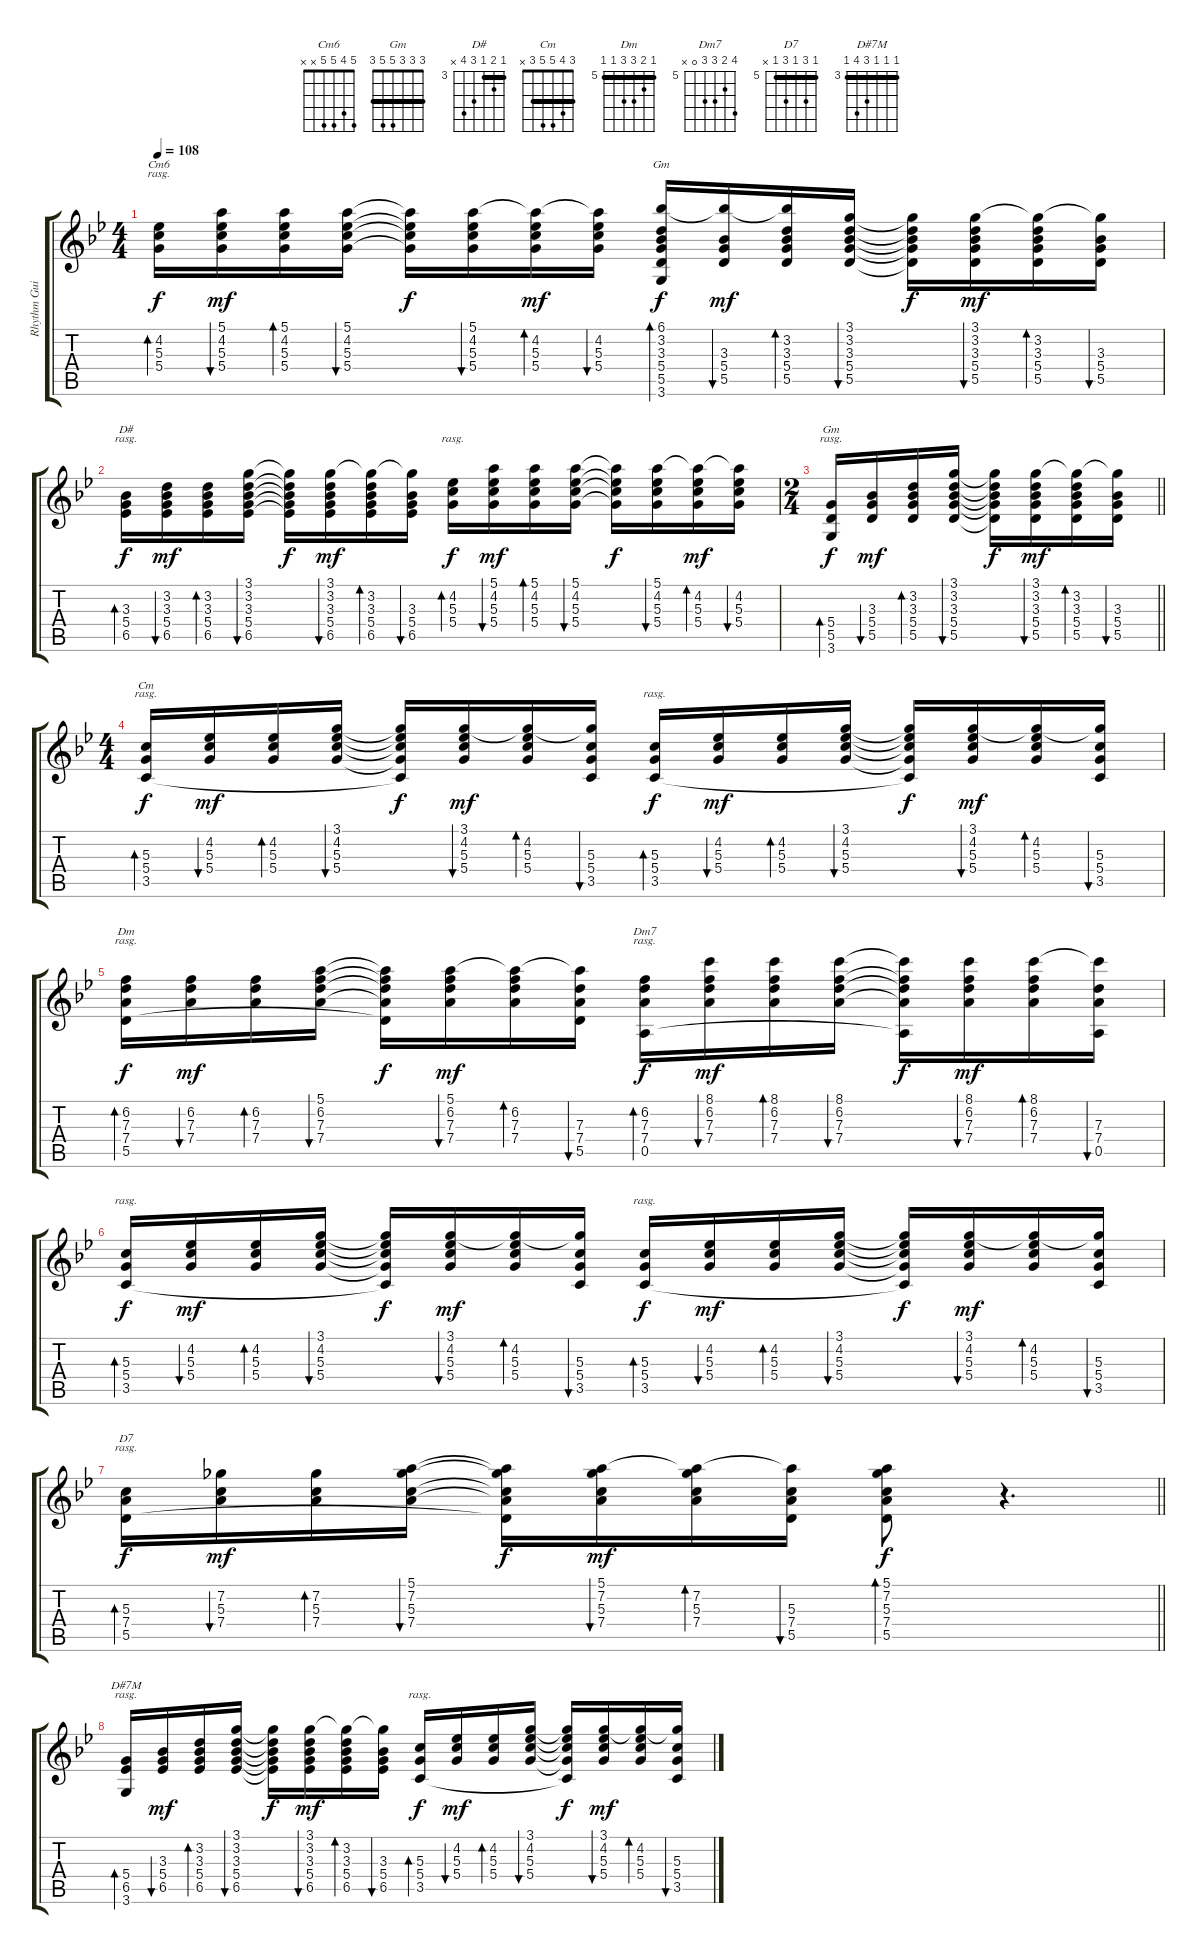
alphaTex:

\track ("Rhythm Guitar 1" "Rhythm Gui") {instrument acousticguitarnylon}
\staff {score tabs}
\tuning (E4 B3 G3 D3 A2 E2) {hide}
\chord ("Cm6" 5 4 5 5 x x)
\chord ("Gm" 6 3 3 5 5 3) {firstfret 3 barre 3}
\chord ("D#" 3 4 3 5 6 x) {firstfret 3 barre 3}
\chord ("Gm" 3 3 3 5 5 3) {barre 3}
\chord ("Cm" 3 4 5 5 3 x) {barre 3}
\chord ("Dm" 5 6 7 7 5 5) {firstfret 5 barre 5}
\chord ("Dm7" 8 6 7 7 0 x) {firstfret 5}
\chord ("D7" 5 7 5 7 5 x) {firstfret 5 barre 5}
\chord ("D#7M" 3 3 3 5 6 3) {firstfret 3 barre 3}
\ts (4 4)
\tempo 108
\clef g2
\ks gminor
(4.2 5.3 5.4).16{bd 120 ch "Cm6" rasg ii dy f} (5.1 4.2 5.3 5.4).16{bu 30 dy mf} (5.1 4.2 5.3 5.4).16{bd 30} (5.1 4.2 5.3 5.4).16{bu 30} (5.1{t} 4.2{t} 5.3{t} 5.4{t}).16{dy f} (5.1 4.2 5.3 5.4).16{bu 30} (5.1{t} 4.2 5.3 5.4).16{bd 30 dy mf} (5.1{t} 4.2 5.3 5.4).16{bu 30} (6.1 3.2 3.3 5.4 5.5 3.6).16{bd 30 ch "Gm" dy f} (6.1{t} 3.3 5.4 5.5).16{bu 30 dy mf} (6.1{t} 3.2 3.3 5.4 5.5).16{bd 30} (3.1 3.2 3.3 5.4 5.5).16{bu 60} (3.1{t} 3.2{t} 3.3{t} 5.4{t} 5.5{t}).16{dy f} (3.1 3.2 3.3 5.4 5.5).16{bu 120 dy mf} (3.1{t} 3.2 3.3 5.4 5.5).16{bd 120} (3.1{t} 3.3 5.4 5.5).16{bu 120} |
(3.3 5.4 6.5).16{bd 120 ch "D#" rasg ii dy f} (3.2 3.3 5.4 6.5).16{bu 30 dy mf} (3.2 3.3 5.4 6.5).16{bd 30} (3.1 3.2 3.3 5.4 6.5).16{bu 60} (3.1{t} 3.2{t} 3.3{t} 5.4{t} 6.5{t}).16{dy f} (3.1 3.2 3.3 5.4 6.5).16{bu 120 dy mf} (3.1{t} 3.2 3.3 5.4 6.5).16{bd 120} (3.1{t} 3.3 5.4 6.5).16{bu 120} (4.2 5.3 5.4).16{bd 120 rasg ii dy f} (5.1 4.2 5.3 5.4).16{bu 30 dy mf} (5.1 4.2 5.3 5.4).16{bd 30} (5.1 4.2 5.3 5.4).16{bu 30} (5.1{t} 4.2{t} 5.3{t} 5.4{t}).16{dy f} (5.1 4.2 5.3 5.4).16{bu 30} (5.1{t} 4.2 5.3 5.4).16{bd 30 dy mf} (5.1{t} 4.2 5.3 5.4).16{bu 30} |
\ts (2 4)
\barLineRight lightlight
(5.4 5.5 3.6).16{bd 120 ch "Gm" rasg ii dy f} (3.3 5.4 5.5).16{bu 30 dy mf} (3.2 3.3 5.4 5.5).16{bd 30} (3.1 3.2 3.3 5.4 5.5).16{bu 60} (3.1{t} 3.2{t} 3.3{t} 5.4{t} 5.5{t}).16{dy f} (3.1 3.2 3.3 5.4 5.5).16{bu 120 dy mf} (3.1{t} 3.2 3.3 5.4 5.5).16{bd 120} (3.1{t} 3.3 5.4 5.5).16{bu 120} |
\ts (4 4)
\section ("" "")
(5.3 5.4 3.5).16{bd 120 ch "Cm" rasg ii dy f} (4.2 5.3 5.4).16{bu 30 dy mf} (4.2 5.3 5.4).16{bd 30} (3.1 4.2 5.3 5.4).16{bu 60} (3.1{t} 4.2{t} 5.3{t} 5.4{t} 3.5{t}).16{dy f} (3.1 4.2 5.3 5.4).16{bu 120 dy mf} (3.1{t} 4.2 5.3 5.4).16{bd 120} (3.1{t} 5.3 5.4 3.5).16{bu 120} (5.3 5.4 3.5).16{bd 120 rasg ii dy f} (4.2 5.3 5.4).16{bu 30 dy mf} (4.2 5.3 5.4).16{bd 30} (3.1 4.2 5.3 5.4).16{bu 60} (3.1{t} 4.2{t} 5.3{t} 5.4{t} 3.5{t}).16{dy f} (3.1 4.2 5.3 5.4).16{bu 120 dy mf} (3.1{t} 4.2 5.3 5.4).16{bd 120} (3.1{t} 5.3 5.4 3.5).16{bu 120} |
(6.2 7.3 7.4 5.5).16{bd 120 ch "Dm" rasg ii dy f} (6.2 7.3 7.4).16{bu 30 dy mf} (6.2 7.3 7.4).16{bd 30} (5.1 6.2 7.3 7.4).16{bu 60} (5.1{t} 6.2{t} 7.3{t} 7.4{t} 5.5{t}).16{dy f} (5.1 6.2 7.3 7.4).16{bu 120 dy mf} (5.1{t} 6.2 7.3 7.4).16{bd 120} (5.1{t} 7.3 7.4 5.5).16{bu 120} (6.2 7.3 7.4 0.5).16{bd 120 ch "Dm7" rasg ii dy f} (8.1 6.2 7.3 7.4).16{bu 30 dy mf} (8.1 6.2 7.3 7.4).16{bd 30} (8.1 6.2 7.3 7.4).16{bu 60} (8.1{t} 6.2{t} 7.3{t} 7.4{t} 0.5{t}).16{dy f} (8.1 6.2 7.3 7.4).16{bu 120 dy mf} (8.1 6.2 7.3 7.4).16{bd 120} (8.1{t} 7.3 7.4 0.5).16{bu 120} |
(5.3 5.4 3.5).16{bd 120 rasg ii dy f} (4.2 5.3 5.4).16{bu 30 dy mf} (4.2 5.3 5.4).16{bd 30} (3.1 4.2 5.3 5.4).16{bu 60} (3.1{t} 4.2{t} 5.3{t} 5.4{t} 3.5{t}).16{dy f} (3.1 4.2 5.3 5.4).16{bu 120 dy mf} (3.1{t} 4.2 5.3 5.4).16{bd 120} (3.1{t} 5.3 5.4 3.5).16{bu 120} (5.3 5.4 3.5).16{bd 120 rasg ii dy f} (4.2 5.3 5.4).16{bu 30 dy mf} (4.2 5.3 5.4).16{bd 30} (3.1 4.2 5.3 5.4).16{bu 60} (3.1{t} 4.2{t} 5.3{t} 5.4{t} 3.5{t}).16{dy f} (3.1 4.2 5.3 5.4).16{bu 120 dy mf} (3.1{t} 4.2 5.3 5.4).16{bd 120} (3.1{t} 5.3 5.4 3.5).16{bu 120} |
\barLineRight lightlight
(5.3 7.4 5.5).16{bd 120 ch "D7" rasg ii dy f} (7.2 5.3 7.4).16{bu 30 dy mf} (7.2 5.3 7.4).16{bd 30} (5.1 7.2 5.3 7.4).16{bu 60} (5.1{t} 7.2{t} 5.3{t} 7.4{t} 5.5{t}).16{dy f} (5.1 7.2 5.3 7.4).16{bu 120 dy mf} (5.1{t} 7.2 5.3 7.4).16{bd 120} (5.1{t} 5.3 7.4 5.5).16{bu 120} (5.1 7.2 5.3 7.4 5.5).8{bd 30 dy f} r.4{d} |
\section ("" "")
(5.4 6.5 3.6).16{bd 120 ch "D#7M" rasg ii} (3.3 5.4 6.5).16{bu 30 dy mf} (3.2 3.3 5.4 6.5).16{bd 30} (3.1 3.2 3.3 5.4 6.5).16{bu 60} (3.1{t} 3.2{t} 3.3{t} 5.4{t} 6.5{t}).16{dy f} (3.1 3.2 3.3 5.4 6.5).16{bu 120 dy mf} (3.1{t} 3.2 3.3 5.4 6.5).16{bd 120} (3.1{t} 3.3 5.4 6.5).16{bu 120} (5.3 5.4 3.5).16{bd 120 rasg ii dy f} (4.2 5.3 5.4).16{bu 30 dy mf} (4.2 5.3 5.4).16{bd 30} (3.1 4.2 5.3 5.4).16{bu 60} (3.1{t} 4.2{t} 5.3{t} 5.4{t} 3.5{t}).16{dy f} (3.1 4.2 5.3 5.4).16{bu 120 dy mf} (3.1{t} 4.2 5.3 5.4).16{bd 120} (3.1{t} 5.3 5.4 3.5).16{bu 120}
